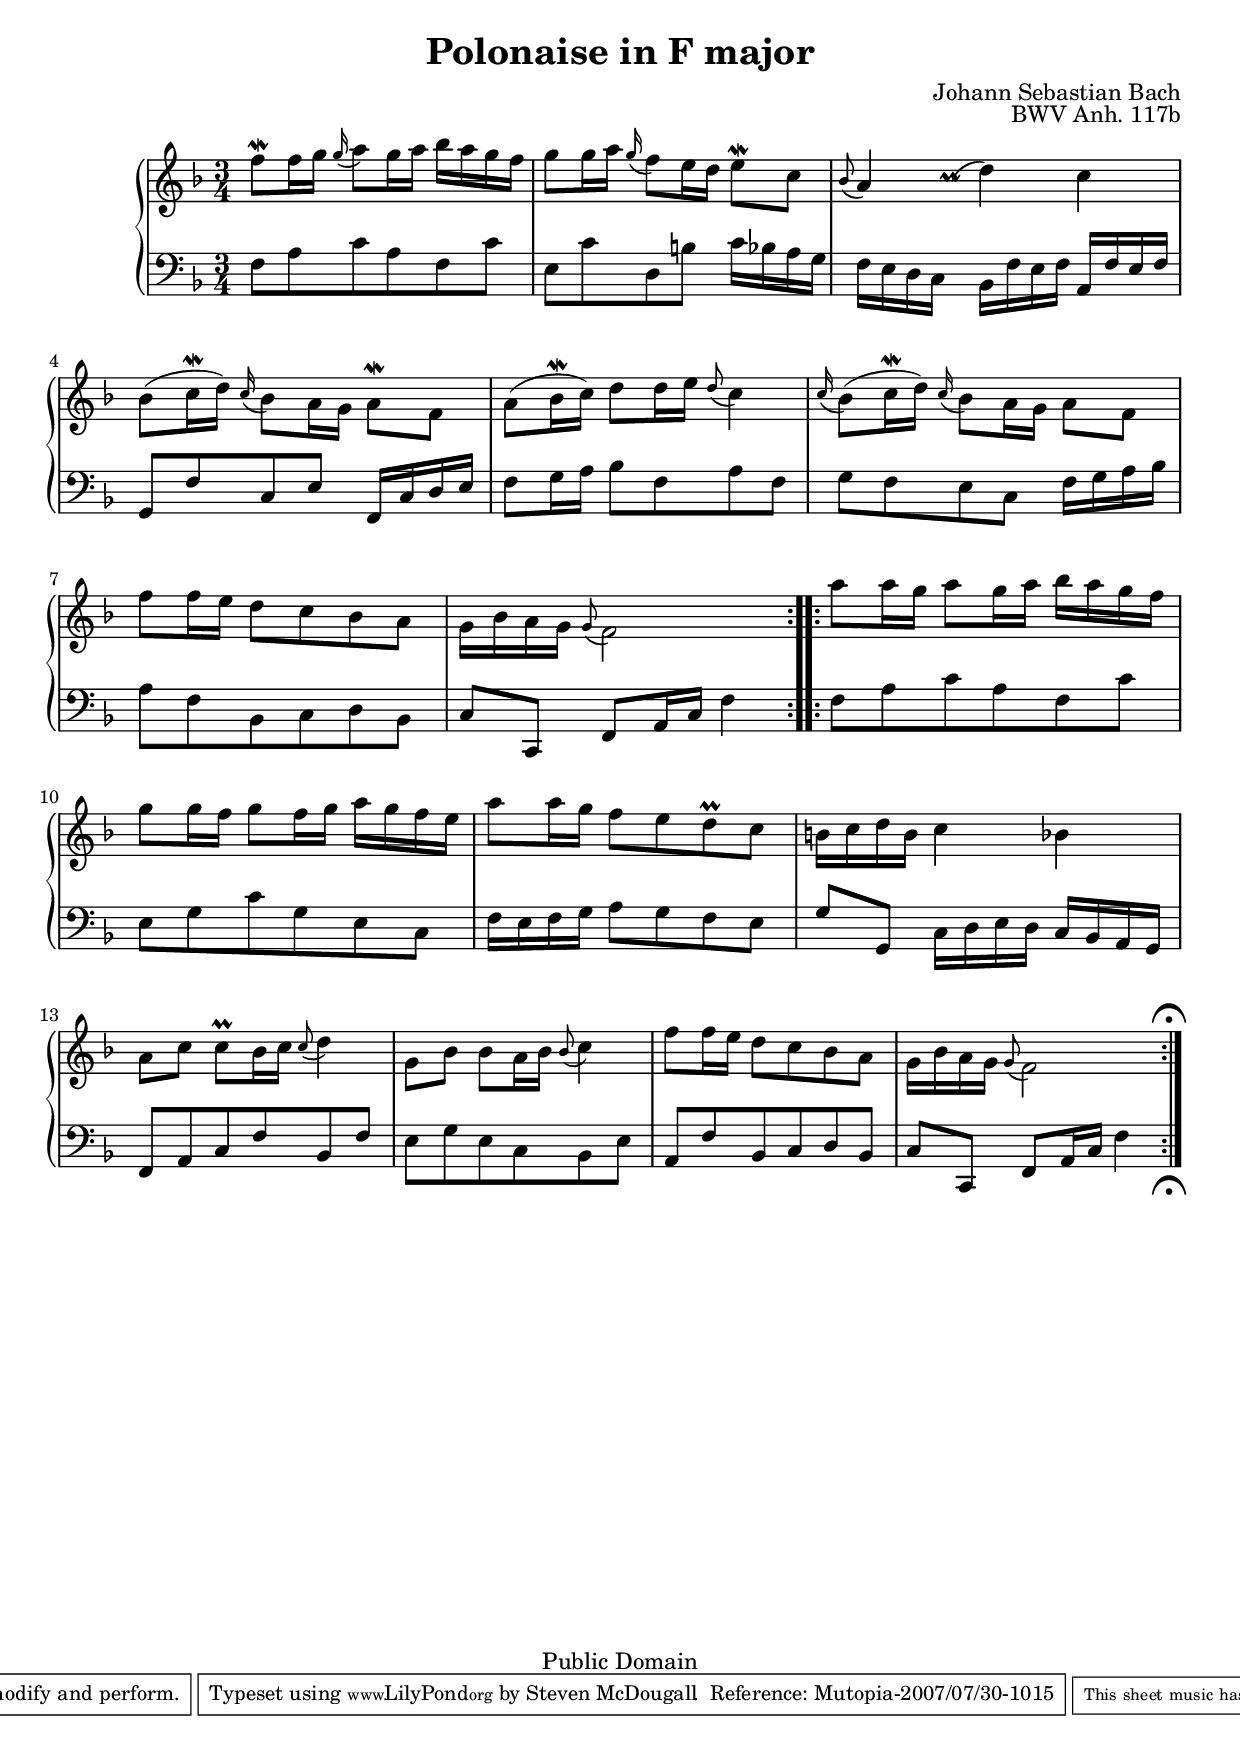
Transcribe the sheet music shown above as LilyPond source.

\version "2.10.25"
\include "english.ly"

\header
{
  title    	    = "Polonaise in F major"
  composer 	    = "Johann Sebastian Bach"
  opus     	    = "BWV Anh. 117b"
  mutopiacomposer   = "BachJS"
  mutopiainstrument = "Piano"
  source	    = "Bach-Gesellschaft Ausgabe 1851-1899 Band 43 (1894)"
  sourceurl         = "http://imslp.org/wiki/Notebook_for_Anna_Magdalena_Bach_(Bach,_Johann_Sebastian)"
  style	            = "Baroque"
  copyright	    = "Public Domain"
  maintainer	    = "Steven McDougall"
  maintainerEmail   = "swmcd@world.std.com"
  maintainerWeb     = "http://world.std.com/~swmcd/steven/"
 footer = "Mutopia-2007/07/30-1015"
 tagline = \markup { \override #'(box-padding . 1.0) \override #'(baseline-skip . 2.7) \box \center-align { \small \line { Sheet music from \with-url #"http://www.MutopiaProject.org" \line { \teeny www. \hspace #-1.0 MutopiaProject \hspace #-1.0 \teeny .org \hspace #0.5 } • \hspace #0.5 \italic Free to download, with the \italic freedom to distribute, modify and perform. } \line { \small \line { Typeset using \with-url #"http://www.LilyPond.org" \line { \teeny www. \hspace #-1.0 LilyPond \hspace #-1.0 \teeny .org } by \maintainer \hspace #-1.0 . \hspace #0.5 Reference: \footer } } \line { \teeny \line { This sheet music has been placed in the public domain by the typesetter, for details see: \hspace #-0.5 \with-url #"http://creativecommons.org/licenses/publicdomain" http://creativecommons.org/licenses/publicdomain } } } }
}


upper = \relative c''
{
  \clef treble 
  \key f \major
  \time 3/4

  \repeat volta 2
  {
    f8\mordent f16 g \appoggiatura g16 a8 g16 a bf a g f                   | % 1
    g8 g16 a \appoggiatura g16 f8 e16 d e8\mordent c                       | % 2
    \appoggiatura bf8 a4 
                         
                         % The source has a schleifer on the d4,
                         % which LilyPond appears not to implement.
                         % I pieced one together from a prall and a slur.
                         \once \override Slur #'extra-offset = #'(  0.0  . -0.50 )
                         \grace { \hideNotes \stemDown a16^([ bf] \unHideNotes }
                         \once \override Script #'extra-offset = #'( -3.50 . -2.70 )
                         d4) \prall 

                                    c                                      | % 3
    bf8( 
         \once \override Script #'padding = #1.0
         c16\mordent d) \appoggiatura c16 bf8 a16 g a8\mordent f           | % 4
    a8( 
        \once \override Script #'padding = #0.5
        bf16\mordent c) d8 d16 e \appoggiatura d8 c4                       | % 5
    \appoggiatura c16 bf8( 
                           \once \override Script #'padding = #1
                           c16\mordent d) \appoggiatura c16 bf8 a16 g a8 f | % 6
    f'8 f16 e d8 c bf a                                                    | % 7
    g16 bf a g \appoggiatura g8 f2                                         | % 8
  }

  \repeat volta 2
  {
    a'8 a16 g  a8 g16 a bf a g f                                           | % 9
    g8 g16 f g8 f16 g a g f e                                              | % 10
    a8 a16 g f8 e d\prall c                                                | % 11
    b16 c d b c4 bf                                                        | % 12
    a8 c c\prall bf16 c \appoggiatura c8 d4                                | % 13
    g,8 bf bf a16 bf \appoggiatura bf8 c4                                  | % 14
    f8 f16 e d8 c bf a                                                     | % 15
    g16 bf a g \appoggiatura g8 f2                                         | % 16
  }

  \override Score.RehearsalMark #'break-visibility = #begin-of-line-invisible
  \override Score.RehearsalMark #'extra-offset = #'( -0.6 . 0.0 )
  \mark \markup { \musicglyph #"scripts.ufermata" }
}

lower = \relative f
{
  \clef bass
  \key f \major
  \time 3/4
  
  \repeat volta 2
  {
    f8 a c a f c'                    | % 1
    e,8 c' d, b' c16 bf a g          | % 2
    f16 e d c bf f' e f a, f' e f    | % 3
    g,8 f' c e f,16 c' d e           | % 4
    f8 g16 a bf8 f a f               | % 5
    g8 f e c f16 g a bf              | % 6
    a8 f bf, c d bf                  | % 7
    c8 c, f a16 c f4                 | % 8
  }

  \repeat volta 2
  {
    f8 a c a f c'                    | % 9
    e,8 g c g e c                    | % 10
    f16 e f g a8 g f e               | % 11
    g8 g, c16 d e d c bf a g         | % 12
    f8 a c f bf, f'                  | % 13
    e8 g e c bf e                    | % 14
    a,8 f' bf, c d bf                | % 15
    c8 c, f a16 c f4                 | % 16
  }

  \override Staff.RehearsalMark #'direction = #-1
  \override Score.RehearsalMark #'extra-offset = #'( -0.6 . 0.0 )
  \mark \markup { \musicglyph #"scripts.dfermata" }
}

\score 
{
  \new PianoStaff
  <<
    \new Staff = upper \upper
    \new Staff = lower \lower
  >>
  
  \layout
  {
    \context 
    {
      \Score
      \remove "Mark_engraver"
    }
    \context 
    {
      \Staff
      \consists "Mark_engraver"
    }
  } 

  \midi   { }
}
